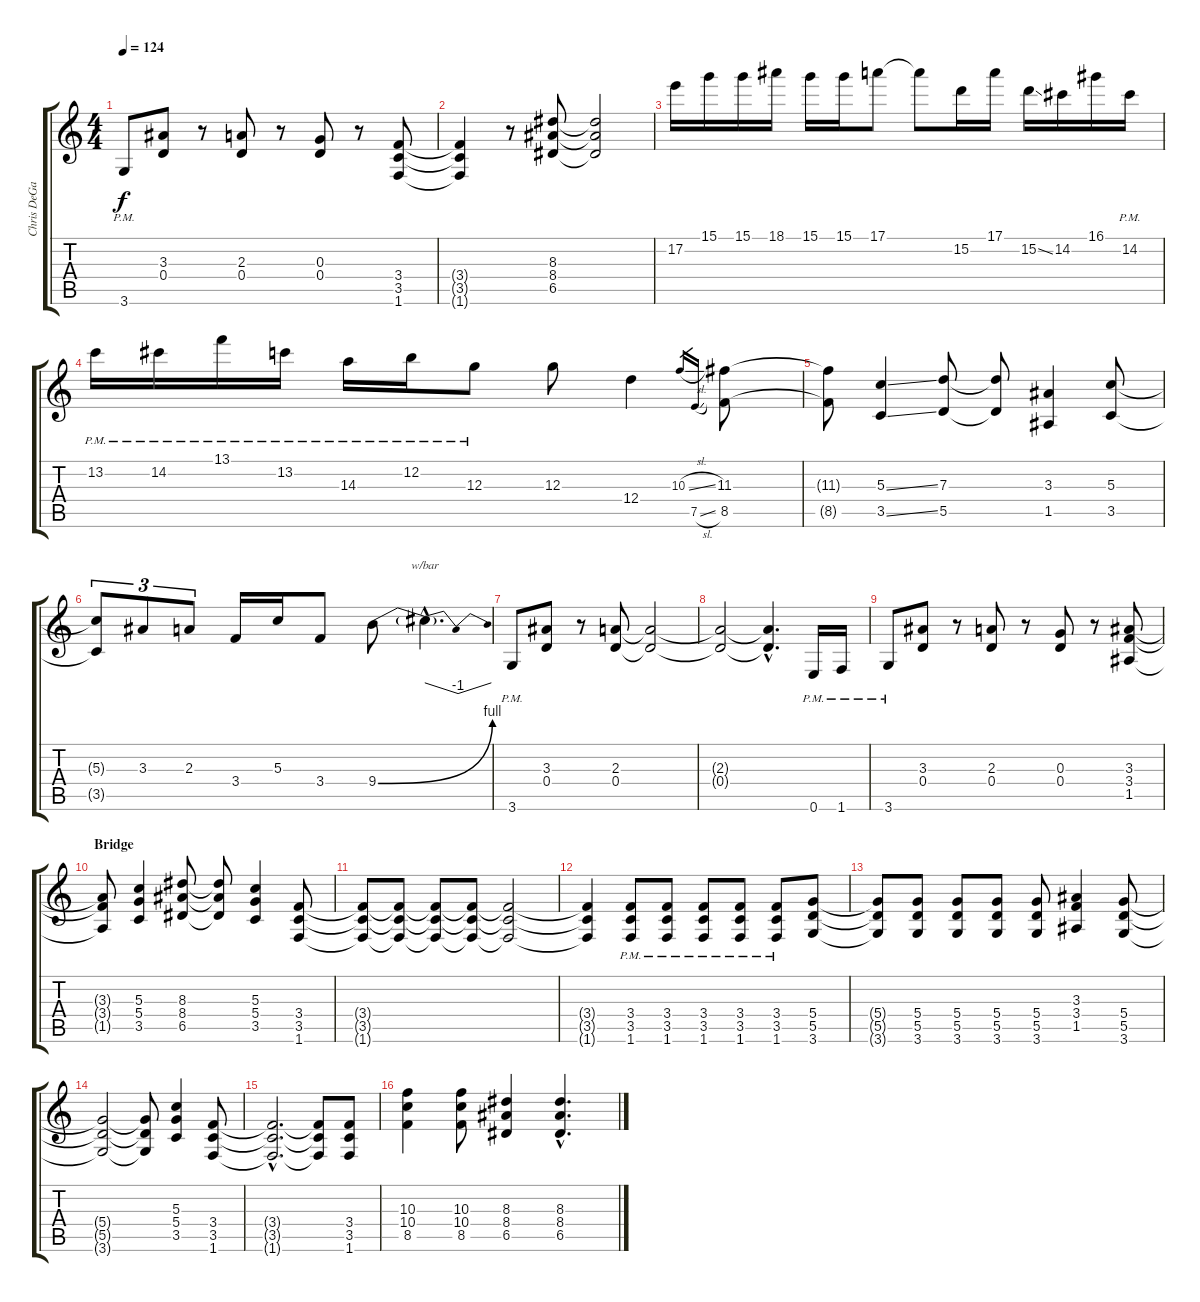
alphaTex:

\track ("Chris DeGarmo (Standard Tuning)" "Chris DeGa") {instrument distortionguitar}
\staff {score tabs}
\tuning (E4 B3 G3 D3 A2 E2) {hide}
\ts (4 4)
\tempo 124
\clef g2
\ks c
3.6{pm}.8{dy f} (3.3 0.4).8 r.8 (2.3 0.4).8 r.8 (0.3 0.4).8 r.8 (3.4 3.5 1.6).8 |
(3.4{t} 3.5{t} 1.6{t}).4 r.8 (8.3 8.4 6.5).8 (8.3{t} 8.4{t} 6.5{t}).2 |
17.2.16{volume 16} 15.1.16 15.1.16 18.1.16 15.1.16 15.1.16 17.1.8 17.1{t}.8 15.2.16 17.1.16 15.2{ss}.16 14.2.16 16.1.16 14.2{pm}.16 |
13.2{pm}.16 14.2{pm}.16 13.1{pm}.16 13.2{pm}.16 14.3{pm}.16 12.2{pm}.16 12.3{pm}.8 12.3.8 12.4.4 10.3{sl}.16{gr} 7.5{sl}.16{gr} (11.3 8.5).8 |
(11.3{t} 8.5{t}).8 (5.3{ss} 3.5{ss}).4 (7.3 5.5).8 (7.3{t} 5.5{t}).8 (3.3 1.5).4 (5.3 3.5).8 |
(5.3{t} 3.5{t}).8{tu (3 2)} 3.3.8{tu (3 2)} 2.3.8{tu (3 2)} 3.4.16 5.3.16 3.4.8 9.4{be (bend 0 0 60 4)}.8{volume 13 instrument guitarharmonics} 9.4{hac t}.4{d tbe (dip default 0 0 30 -4 60 0)} |
3.6{pm}.8{volume 13 instrument distortionguitar} (3.3 0.4).8 r.8 (2.3 0.4).8 (2.3{t} 0.4{t}).2 |
(2.3{t} 0.4{t}).2 (2.3{hac t} 0.4{hac t}).4{d} 0.6{pm}.16 1.6{pm}.16 |
3.6{pm}.8 (3.3 0.4).8 r.8 (2.3 0.4).8 r.8 (0.3 0.4).8 r.8 (3.3 3.4 1.5).8 |
\section ("" "Bridge")
(3.3{t} 3.4{t} 1.5{t}).8 (5.3 5.4 3.5).4 (8.3 8.4 6.5).8 (8.3{t} 8.4{t} 6.5{t}).8 (5.3 5.4 3.5).4 (3.4 3.5 1.6).8 |
(3.4{t} 3.5{t} 1.6{t}).8 (3.4{t} 3.5{t} 1.6{t}).8 (3.4{t} 3.5{t} 1.6{t}).8 (3.4{t} 3.5{t} 1.6{t}).8 (3.4{t} 3.5{t} 1.6{t}).2 |
(3.4{t} 3.5{t} 1.6{t}).4 (3.4{pm} 3.5{pm} 1.6{pm}).8 (3.4{pm} 3.5{pm} 1.6{pm}).8 (3.4{pm} 3.5{pm} 1.6{pm}).8 (3.4{pm} 3.5{pm} 1.6{pm}).8 (3.4{pm} 3.5{pm} 1.6{pm}).8 (5.4 5.5 3.6).8{balance 2} |
(5.4{t} 5.5{t} 3.6{t}).8 (5.4 5.5 3.6).8 (5.4 5.5 3.6).8 (5.4 5.5 3.6).8 (5.4 5.5 3.6).8 (3.3 3.4 1.5).4 (5.4 5.5 3.6).8 |
(5.4{t} 5.5{t} 3.6{t}).2 (5.4{t} 5.5{t} 3.6{t}).8 (5.3 5.4 3.5).4 (3.4 3.5 1.6).8 |
(3.4{hac t} 3.5{hac t} 1.6{hac t}).2{d} (3.4{t} 3.5{t} 1.6{t}).8 (3.4 3.5 1.6).8 |
(10.3 10.4 8.5).4 (10.3 10.4 8.5).8 (8.3 8.4 6.5).4 (8.3{hac} 8.4{hac} 6.5{hac}).4{d}
